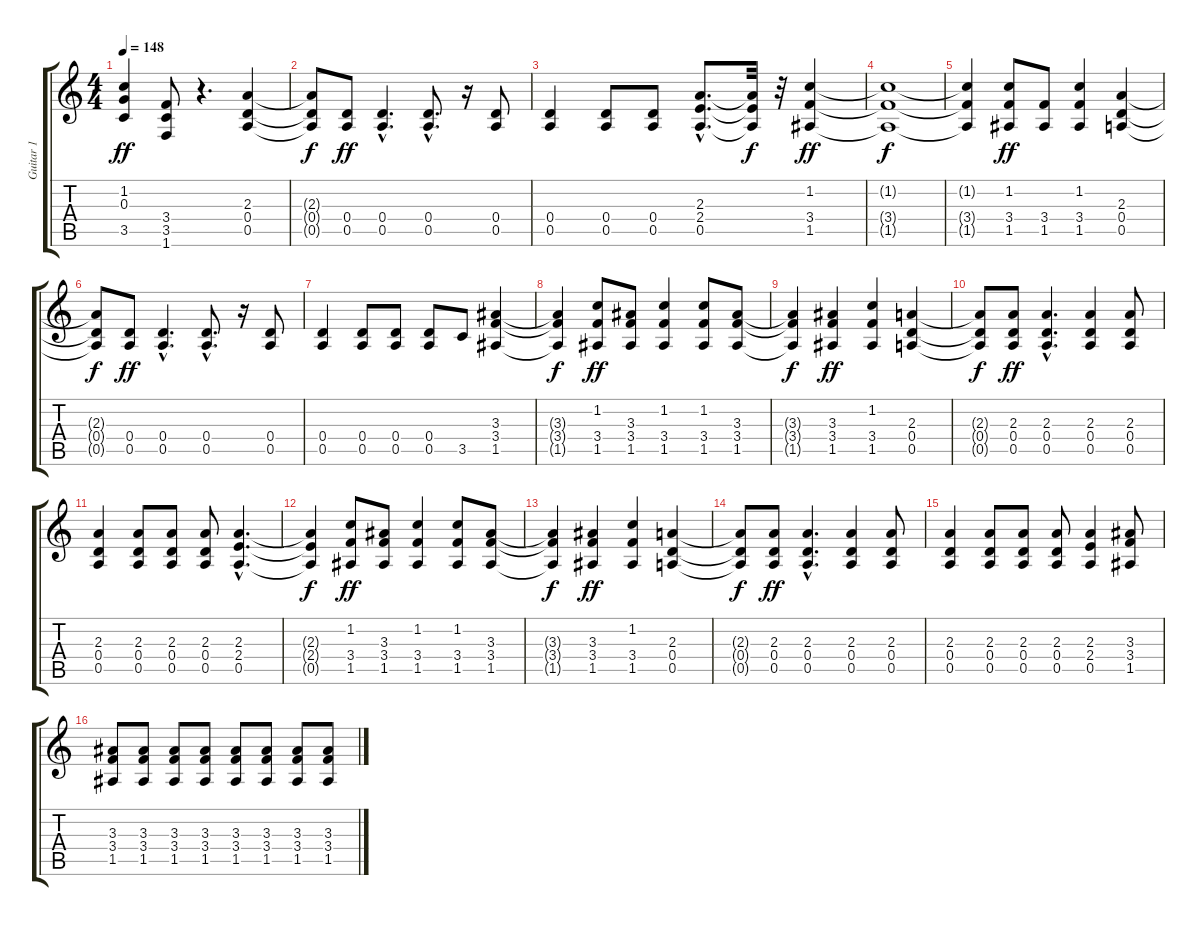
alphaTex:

\track ("Guitar 1" "Guitar 1") {instrument distortionguitar}
\staff {score tabs}
\tuning (E4 B3 G3 D3 A2 E2) {hide}
\ts (4 4)
\tempo 148
\clef g2
\ks c
(1.2 0.3 3.5).4{dy ff} (3.4 3.5 1.6).8 r.4{d} (2.3 0.4 0.5).4 |
(2.3{t} 0.4{t} 0.5{t}).8{dy f} (0.4 0.5).8{dy ff} (0.4{hac} 0.5{hac}).4{d} (0.4{hac} 0.5{hac}).8{d} r.16 (0.4 0.5).8 |
(0.4 0.5).4 (0.4 0.5).8 (0.4 0.5).8 (2.3{hac} 2.4{hac} 0.5{hac}).8{d} (2.3{t} 2.4{t} 0.5{t}).32{dy f} r.32 (1.2 3.4 1.5).4{dy ff} |
(1.2{t} 3.4{t} 1.5{t}).1{dy f} |
(1.2{t} 3.4{t} 1.5{t}).4 (1.2 3.4 1.5).8{dy ff} (3.4 1.5).8 (1.2 3.4 1.5).4 (2.3 0.4 0.5).4 |
(2.3{t} 0.4{t} 0.5{t}).8{dy f} (0.4 0.5).8{dy ff} (0.4{hac} 0.5{hac}).4{d} (0.4{hac} 0.5{hac}).8{d} r.16 (0.4 0.5).8 |
(0.4 0.5).4 (0.4 0.5).8 (0.4 0.5).8 (0.4 0.5).8 3.5.8 (3.3 3.4 1.5).4 |
(3.3{t} 3.4{t} 1.5{t}).4{dy f} (1.2 3.4 1.5).8{dy ff} (3.3 3.4 1.5).8 (1.2 3.4 1.5).4 (1.2 3.4 1.5).8 (3.3 3.4 1.5).8 |
(3.3{t} 3.4{t} 1.5{t}).4{dy f} (3.3 3.4 1.5).4{dy ff} (1.2 3.4 1.5).4 (2.3 0.4 0.5).4 |
(2.3{t} 0.4{t} 0.5{t}).8{dy f} (2.3 0.4 0.5).8{dy ff} (2.3{hac} 0.4{hac} 0.5{hac}).4{d} (2.3 0.4 0.5).4 (2.3 0.4 0.5).8 |
(2.3 0.4 0.5).4 (2.3 0.4 0.5).8 (2.3 0.4 0.5).8 (2.3 0.4 0.5).8 (2.3{hac} 2.4{hac} 0.5{hac}).4{d} |
(2.3{t} 2.4{t} 0.5{t}).4{dy f} (1.2 3.4 1.5).8{dy ff} (3.3 3.4 1.5).8 (1.2 3.4 1.5).4 (1.2 3.4 1.5).8 (3.3 3.4 1.5).8 |
(3.3{t} 3.4{t} 1.5{t}).4{dy f} (3.3 3.4 1.5).4{dy ff} (1.2 3.4 1.5).4 (2.3 0.4 0.5).4 |
(2.3{t} 0.4{t} 0.5{t}).8{dy f} (2.3 0.4 0.5).8{dy ff} (2.3{hac} 0.4{hac} 0.5{hac}).4{d} (2.3 0.4 0.5).4 (2.3 0.4 0.5).8 |
(2.3 0.4 0.5).4 (2.3 0.4 0.5).8 (2.3 0.4 0.5).8 (2.3 0.4 0.5).8 (2.3 2.4 0.5).4 (3.3 3.4 1.5).8 |
(3.3 3.4 1.5).8 (3.3 3.4 1.5).8 (3.3 3.4 1.5).8 (3.3 3.4 1.5).8 (3.3 3.4 1.5).8 (3.3 3.4 1.5).8 (3.3 3.4 1.5).8 (3.3 3.4 1.5).8
